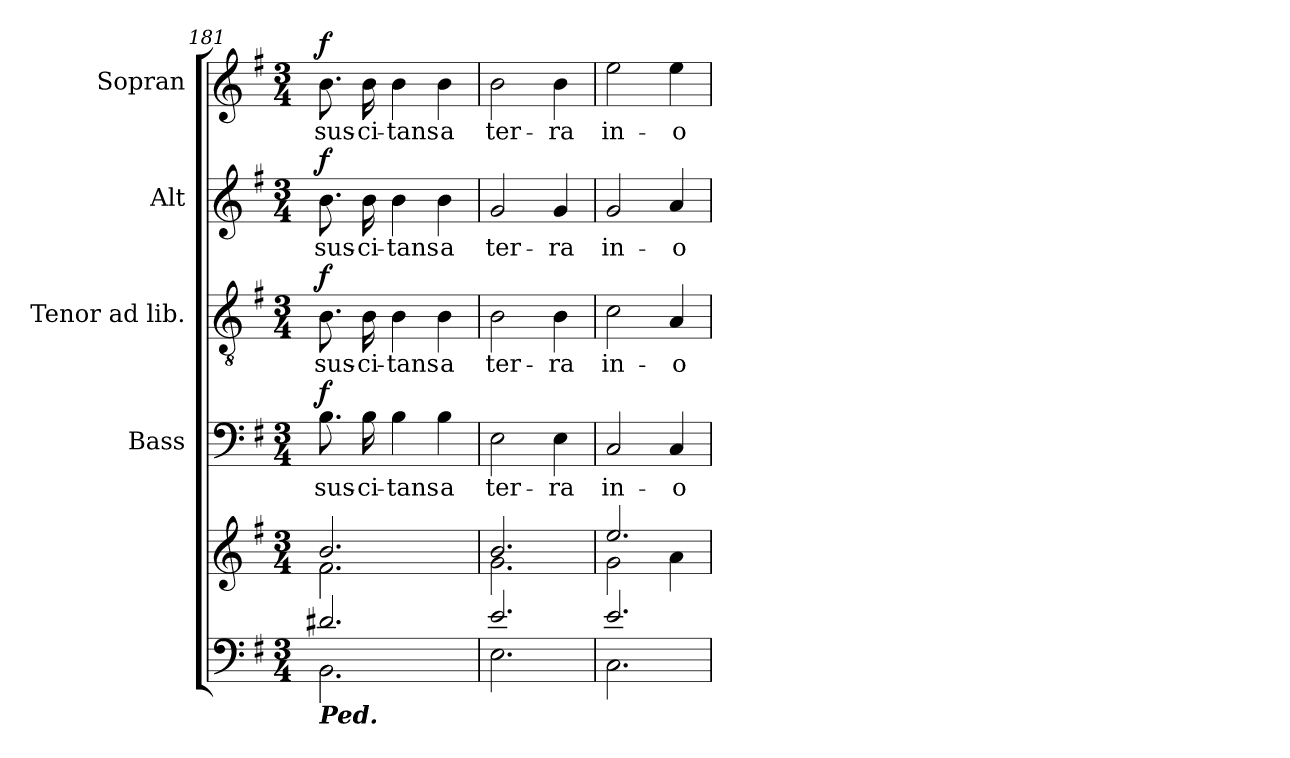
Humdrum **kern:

**kern	**kern	**kern	**text	**dynam	**kern	**text	**dynam	**kern	**text	**dynam	**kern	**text	**dynam
*part5	*part5	*part4	*part4	*part4	*part3	*part3	*part3	*part2	*part2	*part2	*part1	*part1	*part1
*staff6	*staff5	*staff4	*staff4	*staff4	*staff3	*staff3	*staff3	*staff2	*staff2	*staff2	*staff1	*staff1	*staff1
*	*	*I"Bass	*	*	*I"Tenor ad lib.	*	*	*I"Alt	*	*	*I"Sopran	*	*
*	*	*I'B.	*	*	*I'T.	*	*	*I'A.	*	*	*I'S.	*	*
!!LO:PB:g=z
*clefF4	*clefG2	*clefF4	*	*	*clefGv2	*	*	*clefG2	*	*	*clefG2	*	*
*k[f#]	*k[f#]	*k[f#]	*	*	*k[f#]	*	*	*k[f#]	*	*	*k[f#]	*	*
*G:	*G:	*G:	*	*	*G:	*	*	*G:	*	*	*G:	*	*
*M3/4	*M3/4	*M3/4	*	*	*M3/4	*	*	*M3/4	*	*	*M3/4	*	*
=181	=181	=181	=181	=181	=181	=181	=181	=181	=181	=181	=181	=181	=181
*^	*^	*	*	*	*	*	*	*	*	*	*	*	*
!LO:TX:b:Bi:t=Ped.	!	!	!	!	!	!	!	!	!	!	!	!	!	!	!
!	!	!	!	!	!LO:LY:b	!LO:DY:a	!	!LO:LY:b	!LO:DY:a	!	!LO:LY:b	!LO:DY:a	!	!LO:LY:b	!LO:DY:a
2.d#X/	2.BB\	2.b/	2.f#\	8.B\	sus-	f	8.B\	sus-	f	8.b\	sus-	f	8.b\	sus-	f
!	!	!	!	!	!LO:LY:b	!	!	!LO:LY:b	!	!	!LO:LY:b	!	!	!LO:LY:b	!
.	.	.	.	16B\	-ci-	.	16B\	-ci-	.	16b\	-ci-	.	16b\	-ci-	.
!	!	!	!	!	!LO:LY:b	!	!	!LO:LY:b	!	!	!LO:LY:b	!	!	!LO:LY:b	!
.	.	.	.	4B\	-tans	.	4B\	-tans	.	4b\	-tans	.	4b\	-tans	.
!	!	!	!	!	!LO:LY:b	!	!	!LO:LY:b	!	!	!LO:LY:b	!	!	!LO:LY:b	!
.	.	.	.	4B\	a	.	4B\	a	.	4b\	a	.	4b\	a	.
=182	=182	=182	=182	=182	=182	=182	=182	=182	=182	=182	=182	=182	=182	=182	=182
!	!	!	!	!	!LO:LY:b	!	!	!LO:LY:b	!	!	!LO:LY:b	!	!	!LO:LY:b	!
2.e/	2.E\	2.b/	2.g\	2E\	ter-	.	2B\	ter-	.	2g/	ter-	.	2b\	ter-	.
!	!	!	!	!	!LO:LY:b	!	!	!LO:LY:b	!	!	!LO:LY:b	!	!	!LO:LY:b	!
.	.	.	.	4E\	-ra	.	4B\	-ra	.	4g/	-ra	.	4b\	-ra	.
=183	=183	=183	=183	=183	=183	=183	=183	=183	=183	=183	=183	=183	=183	=183	=183
!	!	!	!	!	!LO:LY:b	!	!	!LO:LY:b	!	!	!LO:LY:b	!	!	!LO:LY:b	!
2.e/	2.C\	2.ee/	2g\	2C/	in-	.	2c\	in-	.	2g/	in-	.	2ee\	in-	.
!	!	!	!	!	!LO:LY:b	!	!	!LO:LY:b	!	!	!LO:LY:b	!	!	!LO:LY:b	!
.	.	.	4a\	4C/	-o-	.	4A/	-o-	.	4a/	-o-	.	4ee\	-o-	.
*v	*v	*	*	*	*	*	*	*	*	*	*	*	*	*	*
*	*v	*v	*	*	*	*	*	*	*	*	*	*	*	*
=	=	=	=	=	=	=	=	=	=	=	=	=	=
*-	*-	*-	*-	*-	*-	*-	*-	*-	*-	*-	*-	*-	*-
